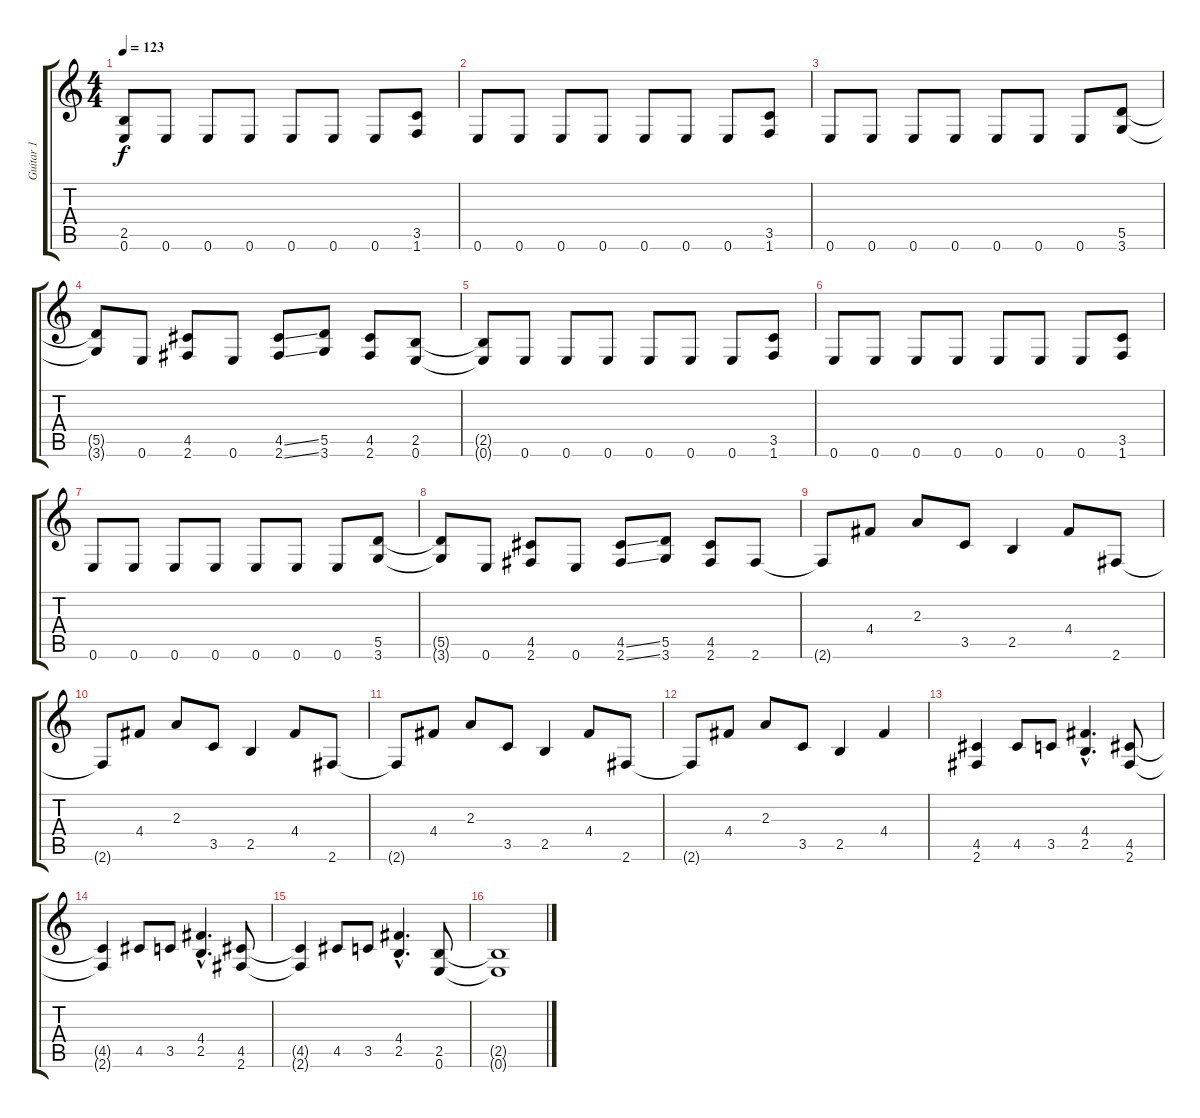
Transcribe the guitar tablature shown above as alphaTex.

\track ("Guitar 1" "Guitar 1") {instrument acousticguitarsteel}
\staff {score tabs}
\tuning (E4 B3 G3 D3 A2 E2) {hide}
\ts (4 4)
\tempo 123
\clef g2
\ks c
(2.5{t} 0.6{t}).8{dy f} 0.6.8 0.6.8 0.6.8 0.6.8 0.6.8 0.6.8 (3.5 1.6).8 |
0.6.8 0.6.8 0.6.8 0.6.8 0.6.8 0.6.8 0.6.8 (3.5 1.6).8 |
0.6.8 0.6.8 0.6.8 0.6.8 0.6.8 0.6.8 0.6.8 (5.5 3.6).8 |
(5.5{t} 3.6{t}).8 0.6.8 (4.5 2.6).8 0.6.8 (4.5{ss} 2.6{ss}).8 (5.5 3.6).8 (4.5 2.6).8 (2.5 0.6).8 |
(2.5{t} 0.6{t}).8 0.6.8 0.6.8 0.6.8 0.6.8 0.6.8 0.6.8 (3.5 1.6).8 |
0.6.8 0.6.8 0.6.8 0.6.8 0.6.8 0.6.8 0.6.8 (3.5 1.6).8 |
0.6.8 0.6.8 0.6.8 0.6.8 0.6.8 0.6.8 0.6.8 (5.5 3.6).8 |
(5.5{t} 3.6{t}).8 0.6.8 (4.5 2.6).8 0.6.8 (4.5{ss} 2.6{ss}).8 (5.5 3.6).8 (4.5 2.6).8 2.6.8 |
2.6{t}.8 4.4.8 2.3.8 3.5.8 2.5.4 4.4.8 2.6.8 |
2.6{t}.8 4.4.8 2.3.8 3.5.8 2.5.4 4.4.8 2.6.8 |
2.6{t}.8 4.4.8 2.3.8 3.5.8 2.5.4 4.4.8 2.6.8 |
2.6{t}.8 4.4.8 2.3.8 3.5.8 2.5.4 4.4.4 |
(4.5 2.6).4 4.5.8 3.5.8 (4.4{hac} 2.5{hac}).4{d} (4.5 2.6).8 |
(4.5{t} 2.6{t}).4 4.5.8 3.5.8 (4.4{hac} 2.5{hac}).4{d} (4.5 2.6).8 |
(4.5{t} 2.6{t}).4 4.5.8 3.5.8 (4.4{hac} 2.5{hac}).4{d} (2.5 0.6).8 |
(2.5{t} 0.6{t}).1
